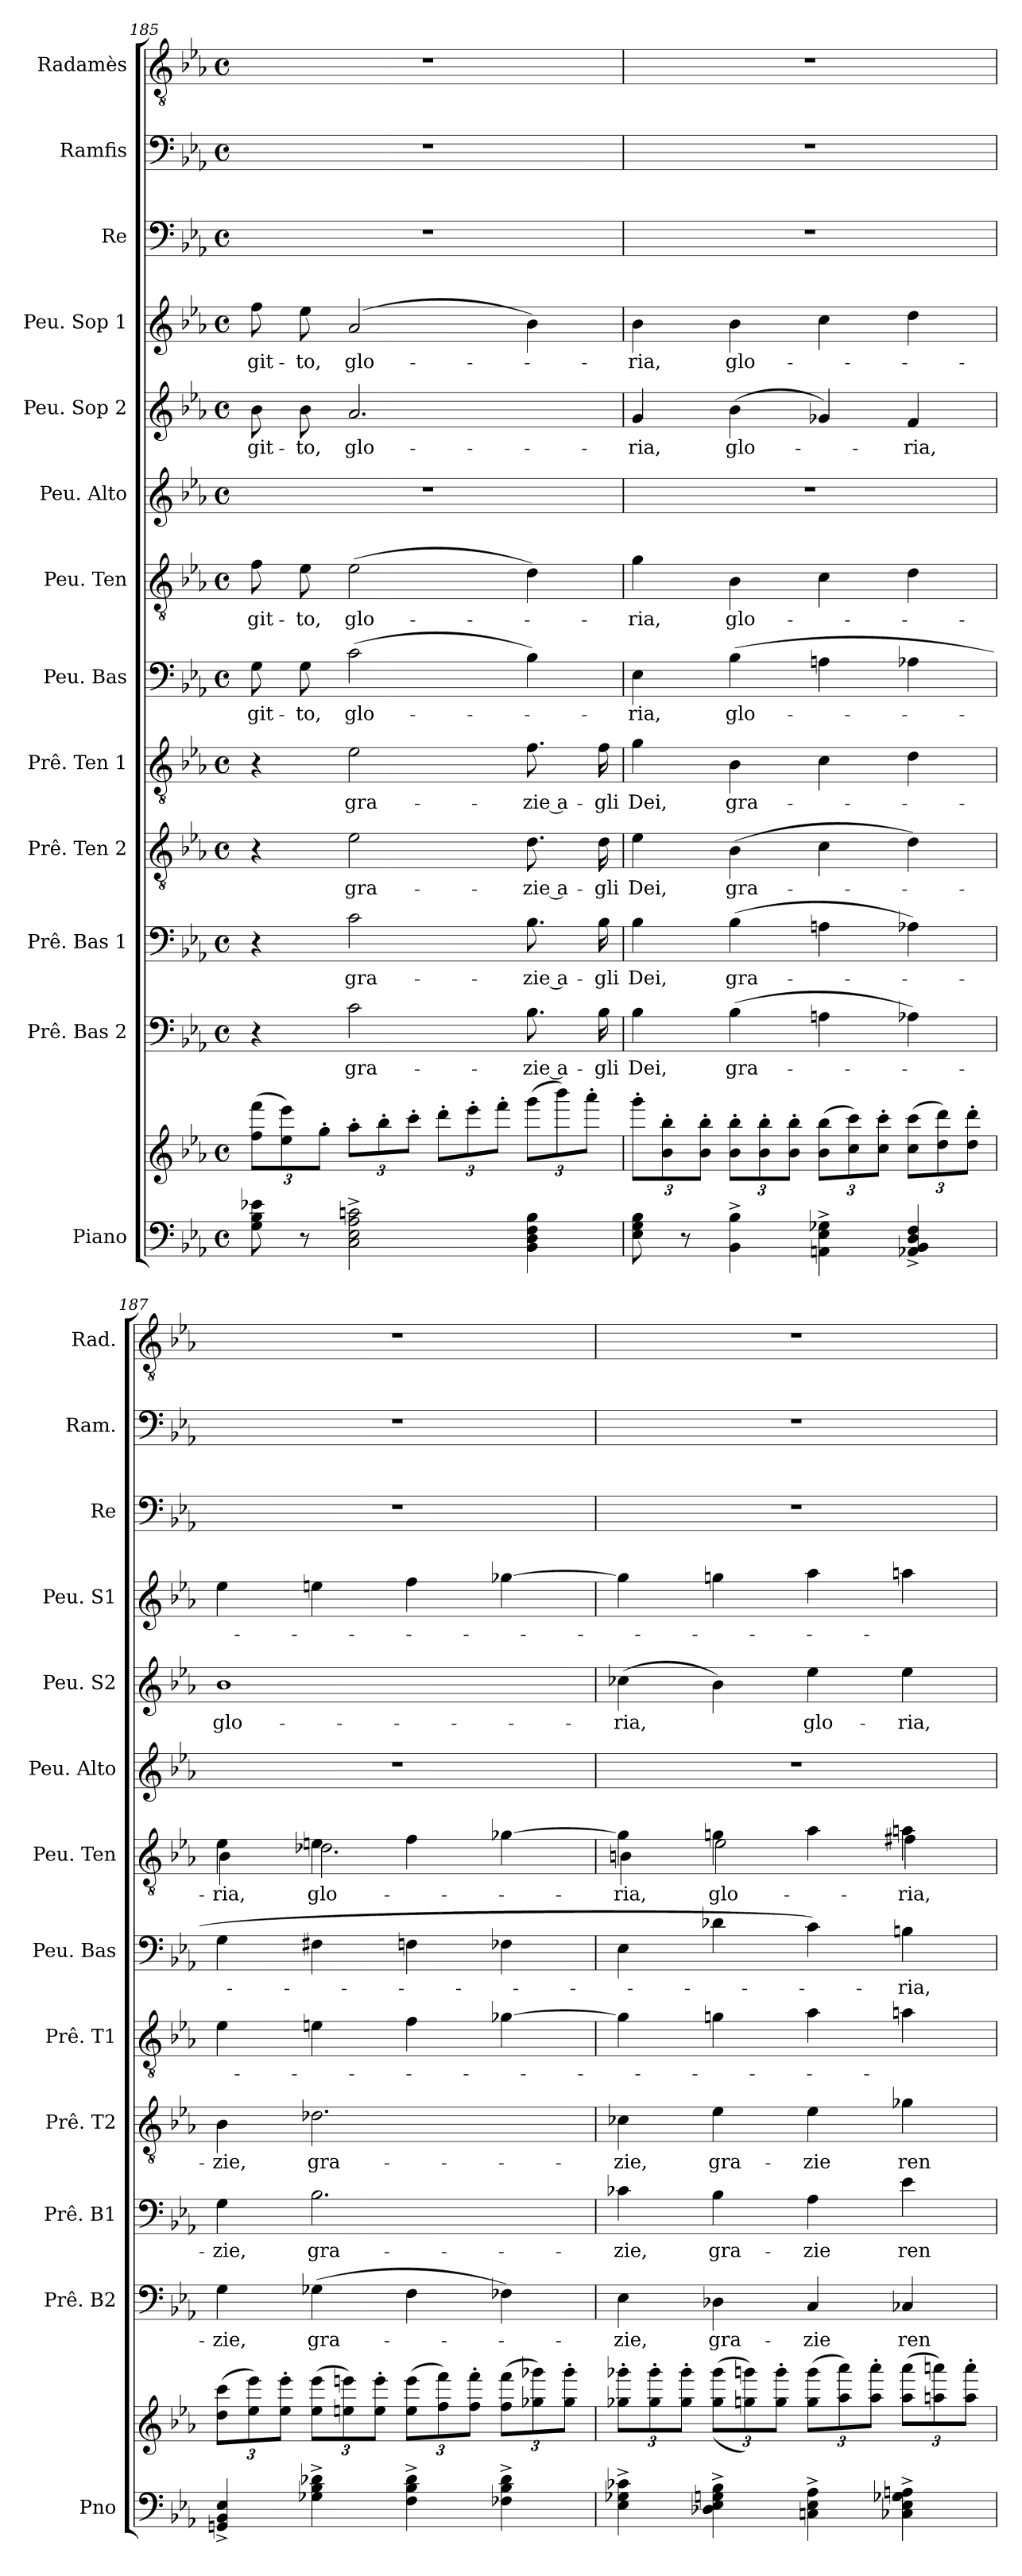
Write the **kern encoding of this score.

**kern	**kern	**kern	**text	**kern	**text	**kern	**text	**kern	**text	**kern	**text	**kern	**text	**kern	**kern	**text	**kern	**text	**kern	**kern	**kern
*part13	*part13	*part12	*part12	*part11	*part11	*part10	*part10	*part9	*part9	*part8	*part8	*part7	*part7	*part6	*part5	*part5	*part4	*part4	*part3	*part2	*part1
*staff14	*staff13	*staff12	*staff12	*staff11	*staff11	*staff10	*staff10	*staff9	*staff9	*staff8	*staff8	*staff7	*staff7	*staff6	*staff5	*staff5	*staff4	*staff4	*staff3	*staff2	*staff1
*I"Piano	*	*I"Prê. Bas 2	*	*I"Prê. Bas 1	*	*I"Prê. Ten 2	*	*I"Prê. Ten 1	*	*I"Peu. Bas	*	*I"Peu. Ten	*	*I"Peu. Alto	*I"Peu. Sop 2	*	*I"Peu. Sop 1	*	*I"Re	*I"Ramfis	*I"Radamès
*I'Pno	*	*I'Prê. B2	*	*I'Prê. B1	*	*I'Prê. T2	*	*I'Prê. T1	*	*I'Peu. Bas	*	*I'Peu. Ten	*	*I'Peu. Alto	*I'Peu. S2	*	*I'Peu. S1	*	*I'Re	*I'Ram.	*I'Rad.
*clefF4	*clefG2	*clefF4	*	*clefF4	*	*clefGv2	*	*clefGv2	*	*clefF4	*	*clefGv2	*	*clefG2	*clefG2	*	*clefG2	*	*clefF4	*clefF4	*clefGv2
*k[b-e-a-]	*k[b-e-a-]	*k[b-e-a-]	*	*k[b-e-a-]	*	*k[b-e-a-]	*	*k[b-e-a-]	*	*k[b-e-a-]	*	*k[b-e-a-]	*	*k[b-e-a-]	*k[b-e-a-]	*	*k[b-e-a-]	*	*k[b-e-a-]	*k[b-e-a-]	*k[b-e-a-]
*M4/4	*M4/4	*M4/4	*	*M4/4	*	*M4/4	*	*M4/4	*	*M4/4	*	*M4/4	*	*M4/4	*M4/4	*	*M4/4	*	*M4/4	*M4/4	*M4/4
*met(c)	*met(c)	*met(c)	*	*met(c)	*	*met(c)	*	*met(c)	*	*met(c)	*	*met(c)	*	*met(c)	*met(c)	*	*met(c)	*	*met(c)	*met(c)	*met(c)
*	*Xbrackettup	*	*	*	*	*	*	*	*	*	*	*	*	*	*	*	*	*	*	*	*
=185	=185	=185	=185	=185	=185	=185	=185	=185	=185	=185	=185	=185	=185	=185	=185	=185	=185	=185	=185	=185	=185
!	!	!	!	!	!	!	!	!	!	!	!LO:LY:b:color=#AA0000	!	!LO:LY:b:color=#0055FF	!	!	!LO:LY:b:color=#0055FF	!	!LO:LY:b:color=#0055FF	!	!	!
8G\ 8B-\ 8e-X\	(>12ff\ 12fff\L	4r	.	4r	.	4r	.	4r	.	8G\	-git-	8f\	-git-	1r	8b-\	-git-	8ff\	-git-	1r	1r	1r
.	12ee-\ 12eee-\)	.	.	.	.	.	.	.	.	.	.	.	.	.	.	.	.	.	.	.	.
!	!	!	!	!	!	!	!	!	!	!	!LO:LY:b:color=#AA0000	!	!LO:LY:b:color=#0055FF	!	!	!LO:LY:b:color=#0055FF	!	!LO:LY:b:color=#0055FF	!	!	!
8r	.	.	.	.	.	.	.	.	.	8G\	-to,	8e-\	-to,	.	8b-\	-to,	8ee-\	-to,	.	.	.
.	12gg'\J	.	.	.	.	.	.	.	.	.	.	.	.	.	.	.	.	.	.	.	.
!	!	!	!LO:LY:b:color=#0055FF	!	!LO:LY:b:color=#0055FF	!	!LO:LY:b:color=#0055FF	!	!LO:LY:b:color=#0055FF	!	!LO:LY:b:color=#AA0000	!	!LO:LY:b:color=#0055FF	!	!	!LO:LY:b:color=#0055FF	!	!LO:LY:b:color=#0055FF	!	!	!
2C\^ 2E-\^ 2A-\^ 2cn\^	12aa-'\L	2c\	gra-	2c\	gra-	2e-\	gra-	2e-\	gra-	(>2c\	glo-	(>2e-\	glo-	.	2.a-/	glo-	(>2a-/	glo-	.	.	.
.	12bb-'\	.	.	.	.	.	.	.	.	.	.	.	.	.	.	.	.	.	.	.	.
.	12ccc'\J	.	.	.	.	.	.	.	.	.	.	.	.	.	.	.	.	.	.	.	.
.	12ddd'\L	.	.	.	.	.	.	.	.	.	.	.	.	.	.	.	.	.	.	.	.
.	12eee-'\	.	.	.	.	.	.	.	.	.	.	.	.	.	.	.	.	.	.	.	.
.	12fff'\J	.	.	.	.	.	.	.	.	.	.	.	.	.	.	.	.	.	.	.	.
!	!	!	!LO:LY:b:color=#0055FF	!	!LO:LY:b:color=#0055FF	!	!LO:LY:b:color=#0055FF	!	!LO:LY:b:color=#0055FF	!	!	!	!	!	!	!	!	!	!	!	!
4BB-\ 4D\ 4F\ 4B-\	(>12ggg\L	8.B-\	zie a-	8.B-\	zie a-	8.d\	zie a-	8.f\	zie a-	4B-\)	.	4d\)	.	.	.	.	4b-\)	.	.	.	.
.	12bbb-\)	.	.	.	.	.	.	.	.	.	.	.	.	.	.	.	.	.	.	.	.
.	12aaa-'\J	.	.	.	.	.	.	.	.	.	.	.	.	.	.	.	.	.	.	.	.
!	!	!	!LO:LY:b:color=#0055FF	!	!LO:LY:b:color=#0055FF	!	!LO:LY:b:color=#0055FF	!	!LO:LY:b:color=#0055FF	!	!	!	!	!	!	!	!	!	!	!	!
.	.	16B-\	-gli	16B-\	-gli	16d\	-gli	16f\	-gli	.	.	.	.	.	.	.	.	.	.	.	.
=186	=186	=186	=186	=186	=186	=186	=186	=186	=186	=186	=186	=186	=186	=186	=186	=186	=186	=186	=186	=186	=186
!	!	!	!LO:LY:b:color=#0055FF	!	!LO:LY:b:color=#0055FF	!	!LO:LY:b:color=#0055FF	!	!LO:LY:b:color=#0055FF	!	!LO:LY:b:color=#AA0000	!	!LO:LY:b:color=#0055FF	!	!	!LO:LY:b:color=#0055FF	!	!LO:LY:b:color=#0055FF	!	!	!
8E-\ 8G\ 8B-\	12ggg'\L	4B-\	Dei,	4B-\	Dei,	4e-\	Dei,	4g\	Dei,	4E-\	-ria,	4g\	-ria,	1r	4g/	-ria,	4b-\	-ria,	1r	1r	1r
.	12b-\' 12bb-\'	.	.	.	.	.	.	.	.	.	.	.	.	.	.	.	.	.	.	.	.
8r	.	.	.	.	.	.	.	.	.	.	.	.	.	.	.	.	.	.	.	.	.
.	12b-\' 12bb-\'J	.	.	.	.	.	.	.	.	.	.	.	.	.	.	.	.	.	.	.	.
!	!	!	!LO:LY:b:color=#0055FF	!	!LO:LY:b:color=#0055FF	!	!LO:LY:b:color=#0055FF	!	!LO:LY:b:color=#0055FF	!	!LO:LY:b:color=#AA0000	!	!LO:LY:b:color=#0055FF	!	!	!LO:LY:b:color=#0055FF	!	!LO:LY:b:color=#0055FF	!	!	!
4BB-\^ 4B-\^	12b-\' 12bb-\'L	(>4B-\	gra-	(>4B-\	gra-	(>4B-\	gra-	4B-\	gra-	(>4B-\	glo-	4B-\	glo-	.	(>4b-\	glo-	4b-\	glo-	.	.	.
.	12b-\' 12bb-\'	.	.	.	.	.	.	.	.	.	.	.	.	.	.	.	.	.	.	.	.
.	12b-\' 12bb-\'J	.	.	.	.	.	.	.	.	.	.	.	.	.	.	.	.	.	.	.	.
4AAn\^ 4E-\^ 4G-X\^	(>12b-\ 12bb-\L	4An\	.	4An\	.	4c\	.	4c\	.	4An\	.	4c\	.	.	4g-X/)	.	4cc\	.	.	.	.
.	12cc\ 12ccc\)	.	.	.	.	.	.	.	.	.	.	.	.	.	.	.	.	.	.	.	.
.	12cc\' 12ccc\'J	.	.	.	.	.	.	.	.	.	.	.	.	.	.	.	.	.	.	.	.
!	!	!	!	!	!	!	!	!	!	!	!	!	!	!	!	!LO:LY:b:color=#0055FF	!	!	!	!	!
4AA-X/^ 4BB-/^ 4D/^ 4F/^	(>12cc\ 12ccc\L	4A-X\)	.	4A-X\)	.	4d\)	.	4d\	.	4A-X\	.	4d\	.	.	4f/	-ria,	4dd\	.	.	.	.
.	12dd\ 12ddd\)	.	.	.	.	.	.	.	.	.	.	.	.	.	.	.	.	.	.	.	.
.	12dd\' 12ddd\'J	.	.	.	.	.	.	.	.	.	.	.	.	.	.	.	.	.	.	.	.
!!LO:PB:g=z
=187	=187	=187	=187	=187	=187	=187	=187	=187	=187	=187	=187	=187	=187	=187	=187	=187	=187	=187	=187	=187	=187
!	!	!	!LO:LY:b:color=#0055FF	!	!LO:LY:b:color=#0055FF	!	!LO:LY:b:color=#0055FF	!	!	!	!	!	!LO:LY:b:color=#0055FF	!	!	!LO:LY:b:color=#0055FF	!	!	!	!	!
*	*	*	*	*	*	*	*	*	*	*	*	*^	*	*	*	*	*	*	*	*	*
4GGn/^ 4BB-/^ 4E-/^	(>12dd\ 12ccc\L	4G\	-zie,	4G\	-zie,	4B-\	-zie,	4e-\	.	4G\	.	4e-\	4B-\	-ria,	1r	1b-	glo-	4ee-\	.	1r	1r	1r
.	12ee-\ 12eee-\)	.	.	.	.	.	.	.	.	.	.	.	.	.	.	.	.	.	.	.	.	.
.	12ee-\' 12eee-\'J	.	.	.	.	.	.	.	.	.	.	.	.	.	.	.	.	.	.	.	.	.
!	!	!	!LO:LY:b:color=#0055FF	!	!LO:LY:b:color=#0055FF	!	!LO:LY:b:color=#0055FF	!	!	!	!	!	!	!LO:LY:b:color=#0055FF	!	!	!	!	!	!	!	!
4G-X\^ 4B-\^ 4d-X\^	(>12ee-\ 12eee-\L	(>4G-X\	gra-	2.B-\	gra-	2.d-X\	gra-	4en\	.	4F#X\	.	4en\	2.d-X\	glo-	.	.	.	4een\	.	.	.	.
.	12een\ 12eeen\)	.	.	.	.	.	.	.	.	.	.	.	.	.	.	.	.	.	.	.	.	.
.	12ee\' 12eee\'J	.	.	.	.	.	.	.	.	.	.	.	.	.	.	.	.	.	.	.	.	.
4F\^ 4B-\^ 4d-\^	(>12ee\ 12eee\L	4F\	.	.	.	.	.	4f\	.	4Fn\	.	4f\	.	.	.	.	.	4ff\	.	.	.	.
.	12ff\ 12fff\)	.	.	.	.	.	.	.	.	.	.	.	.	.	.	.	.	.	.	.	.	.
.	12ff\' 12fff\'J	.	.	.	.	.	.	.	.	.	.	.	.	.	.	.	.	.	.	.	.	.
4F-X\^ 4B-\^ 4d-\^	(>12ff\ 12fff\L	4F-X\)	.	.	.	.	.	[4g-X\	.	4F-X\	.	[4g-X\	.	.	.	.	.	[4gg-X\	.	.	.	.
.	12gg-X\ 12ggg-X\)	.	.	.	.	.	.	.	.	.	.	.	.	.	.	.	.	.	.	.	.	.
.	12gg-\' 12ggg-\'J	.	.	.	.	.	.	.	.	.	.	.	.	.	.	.	.	.	.	.	.	.
=188	=188	=188	=188	=188	=188	=188	=188	=188	=188	=188	=188	=188	=188	=188	=188	=188	=188	=188	=188	=188	=188	=188
!	!	!	!LO:LY:b:color=#0055FF	!	!LO:LY:b:color=#0055FF	!	!LO:LY:b:color=#0055FF	!	!	!	!	!	!	!LO:LY:b:color=#0055FF	!	!	!LO:LY:b:color=#0055FF	!	!	!	!	!
4E-\^ 4G-X\^ 4c-X\^	12gg-X\' 12ggg-X\'L	4E-\	-zie,	4c-X\	-zie,	4c-X\	-zie,	4g-\]	.	4E-\	.	4g-\]	4Bn\	-ria,	1r	(>4cc-X\	-ria,	4gg-\]	.	1r	1r	1r
.	12gg-\' 12ggg-\'	.	.	.	.	.	.	.	.	.	.	.	.	.	.	.	.	.	.	.	.	.
.	12gg-\' 12ggg-\'J	.	.	.	.	.	.	.	.	.	.	.	.	.	.	.	.	.	.	.	.	.
!	!	!	!LO:LY:b:color=#0055FF	!	!LO:LY:b:color=#0055FF	!	!LO:LY:b:color=#0055FF	!	!	!	!	!	!	!LO:LY:b:color=#0055FF	!	!	!	!	!	!	!	!
4D-X\^ 4E-\^ 4Gn\^ 4B-\^	(>(>12gg-\ 12ggg-\L	4D-X\	gra-	4B-\	gra-	4e-\	gra-	4gn\	.	4d-X\	.	4gn\	2e-\	glo-	.	4b-\)	.	4ggn\	.	.	.	.
.	12ggn\ 12gggn\))	.	.	.	.	.	.	.	.	.	.	.	.	.	.	.	.	.	.	.	.	.
.	12gg\' 12ggg\'J	.	.	.	.	.	.	.	.	.	.	.	.	.	.	.	.	.	.	.	.	.
!	!	!	!LO:LY:b:color=#0055FF	!	!LO:LY:b:color=#0055FF	!	!LO:LY:b:color=#0055FF	!	!	!	!	!	!	!	!	!	!LO:LY:b:color=#0055FF	!	!	!	!	!
4Cn\^ 4E-\^ 4A-\^	(>12gg\ 12ggg\L	4C/	-zie	4A-\	-zie	4e-\	-zie	4a-\	.	4c\)	.	4a-\	.	.	.	4ee-\	glo-	4aa-\	.	.	.	.
.	12aa-\ 12aaa-\)	.	.	.	.	.	.	.	.	.	.	.	.	.	.	.	.	.	.	.	.	.
.	12aa-\' 12aaa-\'J	.	.	.	.	.	.	.	.	.	.	.	.	.	.	.	.	.	.	.	.	.
!	!	!	!LO:LY:b:color=#0055FF	!	!LO:LY:b:color=#0055FF	!	!LO:LY:b:color=#0055FF	!	!	!	!LO:LY:b:color=#AA0000	!	!	!LO:LY:b:color=#0055FF	!	!	!LO:LY:b:color=#0055FF	!	!	!	!	!
4C-X\^ 4E-\^ 4G-X\^ 4An\^	(>12aa-\ 12aaa-\L	4C-X/	ren-	4e-\	ren-	4g-X\	ren-	4an\	.	4Bn\	-ria,	4an\	4f#X\	-ria,	.	4ee-\	-ria,	4aan\	.	.	.	.
.	12aan\ 12aaan\)	.	.	.	.	.	.	.	.	.	.	.	.	.	.	.	.	.	.	.	.	.
.	12aa\' 12aaa\'J	.	.	.	.	.	.	.	.	.	.	.	.	.	.	.	.	.	.	.	.	.
*	*	*	*	*	*	*	*	*	*	*	*	*v	*v	*	*	*	*	*	*	*	*	*
=	=	=	=	=	=	=	=	=	=	=	=	=	=	=	=	=	=	=	=	=	=
*-	*-	*-	*-	*-	*-	*-	*-	*-	*-	*-	*-	*-	*-	*-	*-	*-	*-	*-	*-	*-	*-
